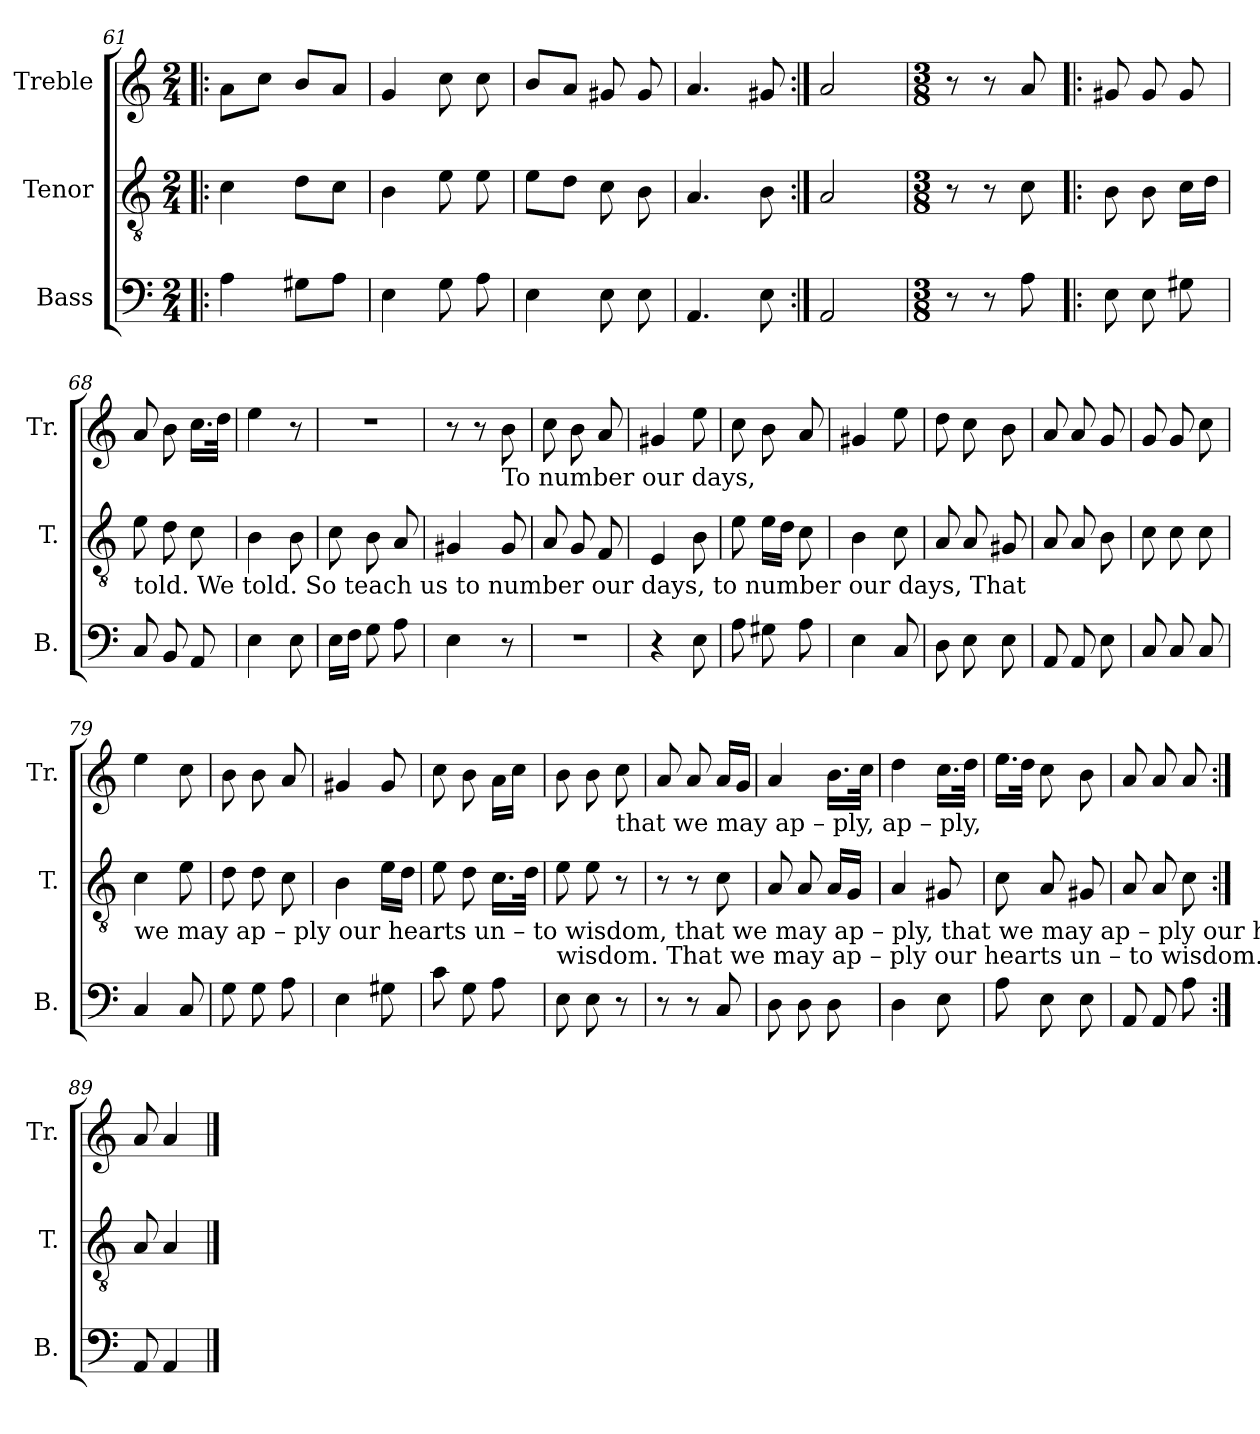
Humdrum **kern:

**kern	**kern	**kern
*part3	*part2	*part1
*staff3	*staff2	*staff1
*I"Bass	*I"Tenor	*I"Treble
*I'B.	*I'T.	*I'Tr.
*clefF4	*clefGv2	*clefG2
*k[]	*k[]	*k[]
*M2/4	*M2/4	*M2/4
=61!|:	=61!|:	=61!|:
4A\	4c\	8a\L
.	.	8cc\J
8G#X\L	8d\L	8b/L
8A\J	8c\J	8a/J
=62	=62	=62
4E\	4B\	4g/
8G\	8e\	8cc\
8A\	8e\	8cc\
=63	=63	=63
4E\	8e\L	8b/L
.	8d\J	8a/J
8E\	8c\	8g#X/
8E\	8B\	8g#/
!!LO:LB:g=z
=64	=64	=64
4.AA/	4.A/	4.a/
8E\	8B\	8g#X/
=65:|!	=65:|!	=65:|!
2AA/	2A/	2a/
=66	=66	=66
*M3/8	*M3/8	*M3/8
*	*	*MM50
8r	8r	8r
8r	8r	8r
8A\	8c\	8a/
=67!|:	=67!|:	=67!|:
8E\	8B\	8g#X/
8E\	8B\	8g#/
8G#X\	16c\LL	8g#/
.	16d\JJ	.
=68	=68	=68
!	!LO:TX:b:t=told.      We         told.                     So            teach  us    to       number    our        days,  to   number   our     days,                                                   That	!
8C/	8e\	8a/
8BB/	8d\	8b\
8AA/	8c\	16.cc\LL
.	.	32dd\JJk
=69	=69	=69
4E\	4B\	4ee\
8E\	8B\	8r
=70	=70	=70
16E\LL	8c\	4.r
16F\JJ	.	.
8G\	8B\	.
8A\	8A/	.
=71	=71	=71
4E\	4G#X/	8r
.	.	8r
!	!	!LO:TX:b:t=To      number   our    days,
8r	8G#/	8b\
=72	=72	=72
4.r	8A/	8cc\
.	8G/	8b\
.	8F/	8a/
=73	=73	=73
4r	4E/	4g#X/
8E\	8B\	8ee\
!!LO:LB:g=z
=74	=74	=74
8A\	8e\	8cc\
8G#X\	16e\LL	8b\
.	16d\JJ	.
8A\	8c\	8a/
=75	=75	=75
4E\	4B\	4g#X/
8C/	8c\	8ee\
=76	=76	=76
8D\	8A/	8dd\
8E\	8A/	8cc\
8E\	8G#X/	8b\
=77	=77	=77
8AA/	8A/	8a/
8AA/	8A/	8a/
8E\	8B\	8g/
=78	=78	=78
8C/	8c\	8g/
8C/	8c\	8g/
8C/	8c\	8cc\
=79	=79	=79
!	!LO:TX:b:t=we     may    ap    –   ply   our   hearts un  –  to       wisdom,   that     we     may  ap    –  ply,   that    we  may  ap –   ply    our hearts un – to	!
4C/	4c\	4ee\
8C/	8e\	8cc\
=80	=80	=80
8G\	8d\	8b\
8G\	8d\	8b\
8A\	8c\	8a/
=81	=81	=81
4E\	4B\	4g#X/
8G#X\	16e\LL	8g#/
.	16d\JJ	.
=82	=82	=82
8c\	8e\	8cc\
8G\	8d\	8b\
8A\	16.c\LL	16a\LL
.	.	16cc\JJ
.	32d\JJk	.
!!LO:LB:g=z
=83	=83	=83
!	!LO:TX:b:t=wisdom.                         That         we    may   ap    –      ply        our        hearts       un   –  to          wisdom.      So          wisdom.	!
8E\	8e\	8b\
8E\	8e\	8b\
!	!	!LO:TX:b:t=that  we    may   ap   –    ply,              ap     –     ply,
8r	8r	8cc\
=84	=84	=84
8r	8r	8a/
8r	8r	8a/
8C/	8c\	16a/LL
.	.	16g/JJ
=85	=85	=85
8D\	8A/	4a/
8D\	8A/	.
8D\	16A/LL	16.b\LL
.	16G/JJ	.
.	.	32cc\JJk
=86	=86	=86
4D\	4A/	4dd\
8E\	8G#X/	16.cc\LL
.	.	32dd\JJk
=87	=87	=87
8A\	8c\	16.ee\LL
.	.	32dd\JJk
8E\	8A/	8cc\
8E\	8G#X/	8b\
=88	=88	=88
8AA/	8A/	8a/
8AA/	8A/	8a/
8A\	8c\	8a/
=89:|!	=89:|!	=89:|!
8AA/	8A/	8a/
4AA/	4A/	4a/
==	==	==
*-	*-	*-
